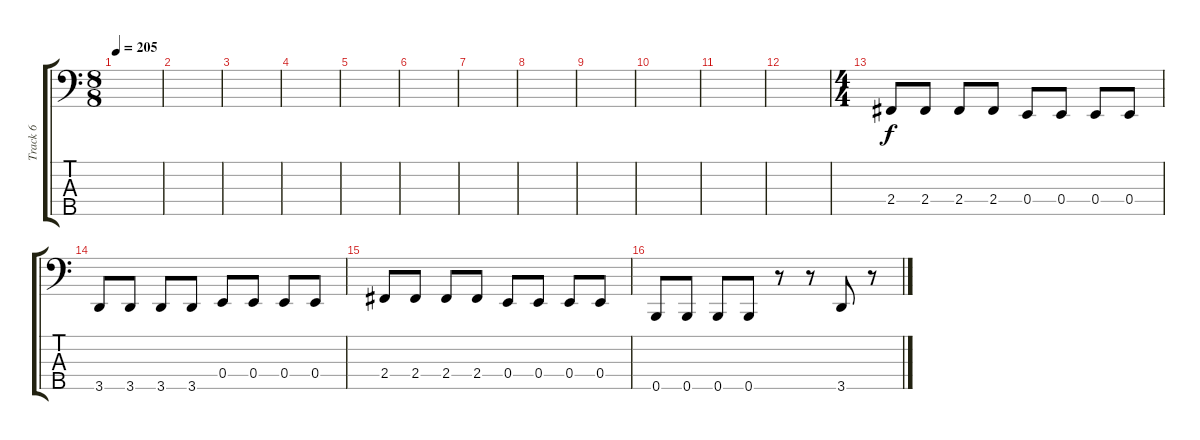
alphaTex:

\track ("Track 6" "Track 6") {instrument electricbasspick}
\staff {score tabs}
\tuning (G2 D2 A1 E1 B0) {hide}
\ts (8 8)
\tempo 205
\clef f4
\ks c
|
|
|
|
|
|
|
|
|
|
|
|
\ts (4 4)
2.4.8 2.4.8 2.4.8 2.4.8 0.4.8 0.4.8 0.4.8 0.4.8 |
3.5.8 3.5.8 3.5.8 3.5.8 0.4.8 0.4.8 0.4.8 0.4.8 |
2.4.8 2.4.8 2.4.8 2.4.8 0.4.8 0.4.8 0.4.8 0.4.8 |
0.5.8 0.5.8 0.5.8 0.5.8 r.8 r.8 3.5.8 r.8
